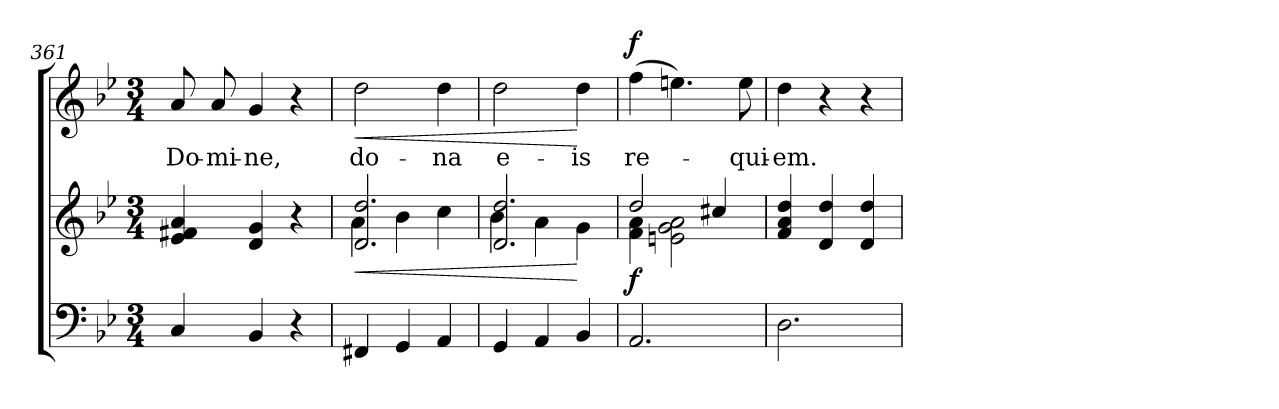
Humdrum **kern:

**kern	**kern	**dynam	**kern	**text	**dynam
*part2	*part2	*part2	*part1	*part1	*part1
*staff3	*staff2	*staff2/3	*staff1	*staff1	*staff1
*clefF4	*clefG2	*	*clefG2	*	*
*	*	*	*ITrd7c12	*	*
*k[b-e-]	*k[b-e-]	*	*k[b-e-]	*	*
*B-:	*B-:	*	*B-:	*	*
*M3/4	*M3/4	*	*M3/4	*	*
=361	=361	=361	=361	=361	=361
!	!	!	!	!LO:LY:b	!
4C/	4e-/ 4f#X/ 4a/	.	8A/	Do-	.
!	!	!	!	!LO:LY:b	!
.	.	.	8A/	-mi-	.
!	!	!	!	!LO:LY:b	!
4BB-/	4d/ 4g/	.	4G/	-ne,	.
4r	4r	.	4r	.	.
=362	=362	=362	=362	=362	=362
!	!	!LO:HP:b	!	!LO:LY:b	!LO:HP:b
*	*^	*	*	*	*
4FF#X/	2.d/ 2.dd/	4a\	<	2d\	do-	<
4GG/	.	4b-\	.	.	.	.
!	!	!	!	!	!LO:LY:b	!
4AA/	.	4cc\	.	4d\	-na	.
=363	=363	=363	=363	=363	=363	=363
!	!	!	!	!	!LO:LY:b	!
4GG/	2.d/ 2.dd/	4b-\	.	2d\	e-	.
4AA/	.	4a\	.	.	.	.
!	!	!	!	!	!LO:LY:b	!
4BB-/	.	4g\	[	4d\	-is	[
=364	=364	=364	=364	=364	=364	=364
!	!	!	!LO:DY:b	!	!LO:LY:b	!LO:DY:a
2.AA/	2dd/	4f\ 4a\	f	(>4f\	re-	f
.	.	2en\ 2g\ 2a\	.	4.en\)	.	.
.	4cc#X/	.	.	.	.	.
!	!	!	!	!	!LO:LY:b	!
.	.	.	.	8e\	-qui-	.
*	*v	*v	*	*	*	*
=365	=365	=365	=365	=365	=365
!	!	!	!	!LO:LY:b	!
2.D\	4f/ 4a/ 4dd/	.	4d\	-em.	.
.	4d/ 4dd/	.	4r	.	.
.	4d/ 4dd/	.	4r	.	.
=	=	=	=	=	=
*-	*-	*-	*-	*-	*-
